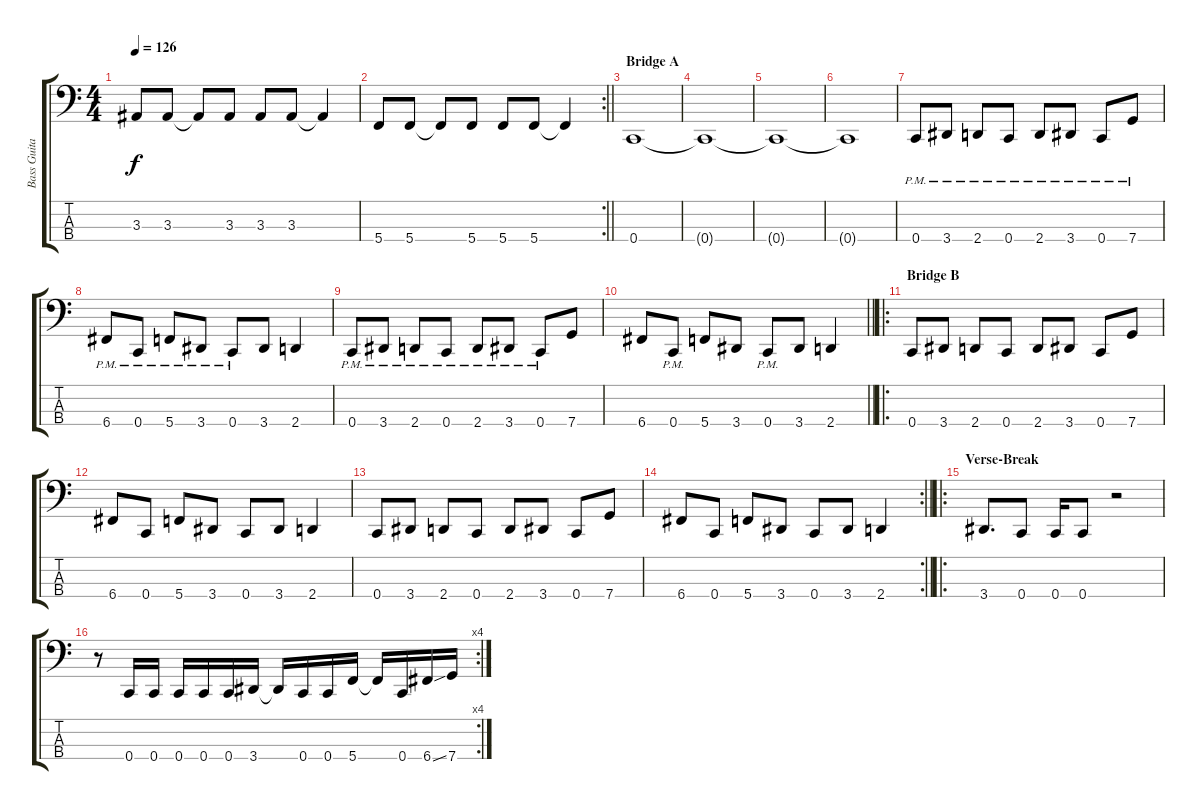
\track ("Bass Guitar" "Bass Guita") {instrument electricbasspick}
\staff {score tabs}
\tuning (F2 C2 G1 C1) {hide}
\ts (4 4)
\tempo 126
\clef f4
\ks c
3.3.8{dy f} 3.3.8 3.3{t}.8 3.3.8 3.3.8 3.3.8 3.3{t}.4 |
\rc 2
\barLineRight lightlight
5.4.8 5.4.8 5.4{t}.8 5.4.8 5.4.8 5.4.8 5.4{t}.4 |
\section ("" "Bridge A")
0.4.1 |
0.4{t}.1 |
0.4{t}.1 |
0.4{t}.1 |
0.4{pm}.8 3.4{pm}.8 2.4{pm}.8 0.4{pm}.8 2.4{pm}.8 3.4{pm}.8 0.4{pm}.8 7.4{pm}.8 |
6.4{pm}.8 0.4{pm}.8 5.4{pm}.8 3.4{pm}.8 0.4{pm}.8 3.4.8 2.4.4 |
0.4{pm}.8 3.4{pm}.8 2.4{pm}.8 0.4{pm}.8 2.4{pm}.8 3.4{pm}.8 0.4{pm}.8 7.4.8 |
\barLineRight lightlight
6.4.8 0.4{pm}.8 5.4.8 3.4.8 0.4{pm}.8 3.4.8 2.4.4 |
\ro
\section ("" "Bridge B")
0.4.8 3.4.8 2.4.8 0.4.8 2.4.8 3.4.8 0.4.8 7.4.8 |
6.4.8 0.4.8 5.4.8 3.4.8 0.4.8 3.4.8 2.4.4 |
0.4.8 3.4.8 2.4.8 0.4.8 2.4.8 3.4.8 0.4.8 7.4.8 |
\rc 2
\barLineRight lightlight
6.4.8 0.4.8 5.4.8 3.4.8 0.4.8 3.4.8 2.4.4 |
\ro
\section ("" "Verse-Break")
3.4.8{d} 0.4.8 0.4.16 0.4.8 r.2 |
\rc 4
r.8 0.4.16 0.4.16 0.4.16 0.4.16 0.4.16 3.4.16 3.4{t}.16 0.4.16 0.4.16 5.4.16 5.4{t}.16 0.4.16 6.4{ss}.16 7.4.16
